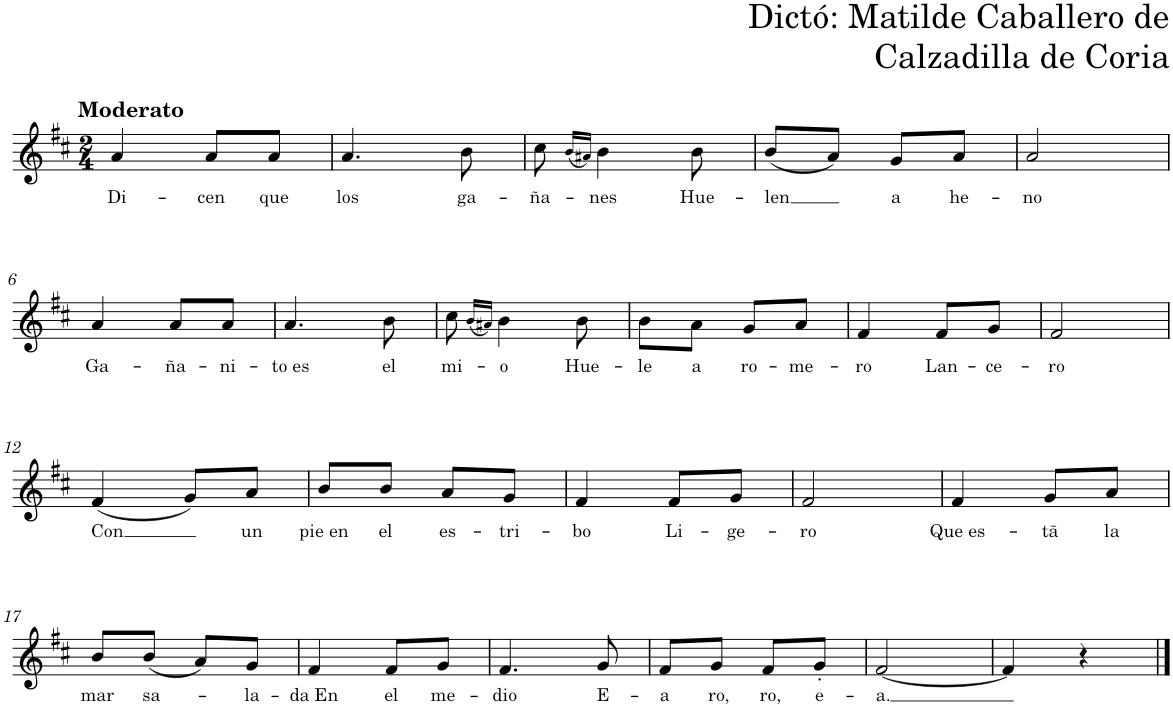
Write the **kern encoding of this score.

**kern	**text
*part1	*part1
*staff1	*staff1
*I"Nylon Guitar	*
*clefG2	*
*Trd7c12	*
*k[f#c#]	*
*M2/4	*
=1	=1
!LO:TX:a:B:t=Moderato	!
!	!LO:LY:b
4a/	Di-
!	!LO:LY:b
8a/L	-cen
!	!LO:LY:b
8a/J	que
=2	=2
!	!LO:LY:b
4.a/	los
!	!LO:LY:b
8b\	ga-
=3	=3
!	!LO:LY:b
8cc#\	-ña-
(16qb/LL	.
16qa#X/JJ)	.
!	!LO:LY:b
4b\	-nes
!	!LO:LY:b
8b\	Hue-
=4	=4
!	!LO:LY:b
(8b/L	-len
8a/J)	.
!	!LO:LY:b
8g/L	a
!	!LO:LY:b
8a/J	he-
=5	=5
!	!LO:LY:b
2a/	-no
!!LO:LB:g=z
=6	=6
!	!LO:LY:b
4a/	Ga-
!	!LO:LY:b
8a/L	-ña-
!	!LO:LY:b
8a/J	-ni-
=7	=7
!	!LO:LY:b
4.a/	-to es
!	!LO:LY:b
8b\	el
=8	=8
!	!LO:LY:b
8cc#\	mi-
(16qb/LL	.
16qa#X/JJ)	.
!	!LO:LY:b
4b\	-o
!	!LO:LY:b
8b\	Hue-
=9	=9
!	!LO:LY:b
8b\L	-le
!	!LO:LY:b
8a\J	a
!	!LO:LY:b
8g/L	ro-
!	!LO:LY:b
8a/J	-me-
=10	=10
!	!LO:LY:b
4f#/	-ro
!	!LO:LY:b
8f#/L	Lan-
!	!LO:LY:b
8g/J	-ce-
=11	=11
!	!LO:LY:b
2f#/	-ro
!!LO:LB:g=z
=12	=12
!	!LO:LY:b
(4f#/	Con
8g/L)	.
!	!LO:LY:b
8a/J	un
=13	=13
!	!LO:LY:b
8b/L	pie en
!	!LO:LY:b
8b/J	el
!	!LO:LY:b
8a/L	es-
!	!LO:LY:b
8g/J	-tri-
=14	=14
!	!LO:LY:b
4f#/	-bo
!	!LO:LY:b
8f#/L	Li-
!	!LO:LY:b
8g/J	-ge-
=15	=15
!	!LO:LY:b
2f#/	-ro
=16	=16
!	!LO:LY:b
4f#/	Que es-
!	!LO:LY:b
8g/L	-tã
!	!LO:LY:b
8a/J	la
!!LO:LB:g=z
=17	=17
!	!LO:LY:b
8b/L	mar
!	!LO:LY:b
(8b/J	sa-
8a/L)	.
!	!LO:LY:b
8g/J	-la-
=18	=18
!	!LO:LY:b
4f#/	-da En
!	!LO:LY:b
8f#/L	el
!	!LO:LY:b
8g/J	me-
=19	=19
!	!LO:LY:b
4.f#/	-dio
!	!LO:LY:b
8g/	E-
=20	=20
!	!LO:LY:b
8f#/L	-a
!	!LO:LY:b
8g/J	ro,
!	!LO:LY:b
8f#/L	ro,
!	!LO:LY:b
8g'/J	e-
=21	=21
!	!LO:LY:b
[<2f#/	-a.
=22	=22
4f#/]	.
4r	.
==	==
*-	*-
